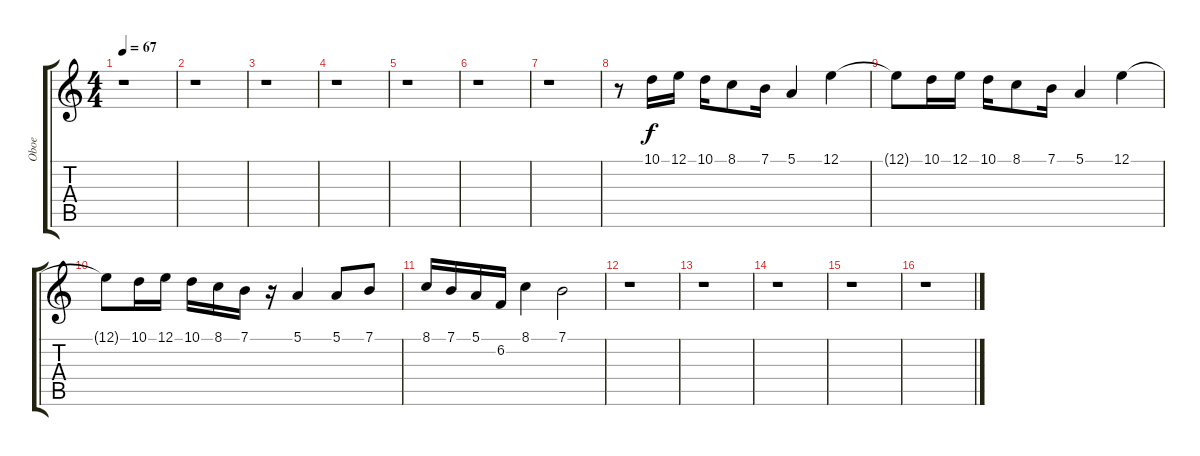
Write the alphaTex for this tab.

\track ("Oboe" "Oboe") {instrument oboe}
\staff {score tabs}
\tuning (E4 B3 G3 D3 A2 E2) {hide}
\ts (4 4)
\tempo 67
\clef g2
\ks c
r.1{dy f} |
r.1 |
r.1 |
r.1 |
r.1 |
r.1 |
r.1 |
r.8 10.1.16 12.1.16 10.1.16 8.1.8 7.1.16 5.1.4 12.1.4 |
12.1{t}.8 10.1.16 12.1.16 10.1.16 8.1.8 7.1.16 5.1.4 12.1.4 |
12.1{t}.8 10.1.16 12.1.16 10.1.16 8.1.16 7.1.16 r.16 5.1.4 5.1.8 7.1.8 |
8.1.16 7.1.16 5.1.16 6.2.16 8.1.4 7.1.2 |
r.1 |
r.1 |
r.1 |
r.1 |
r.1
